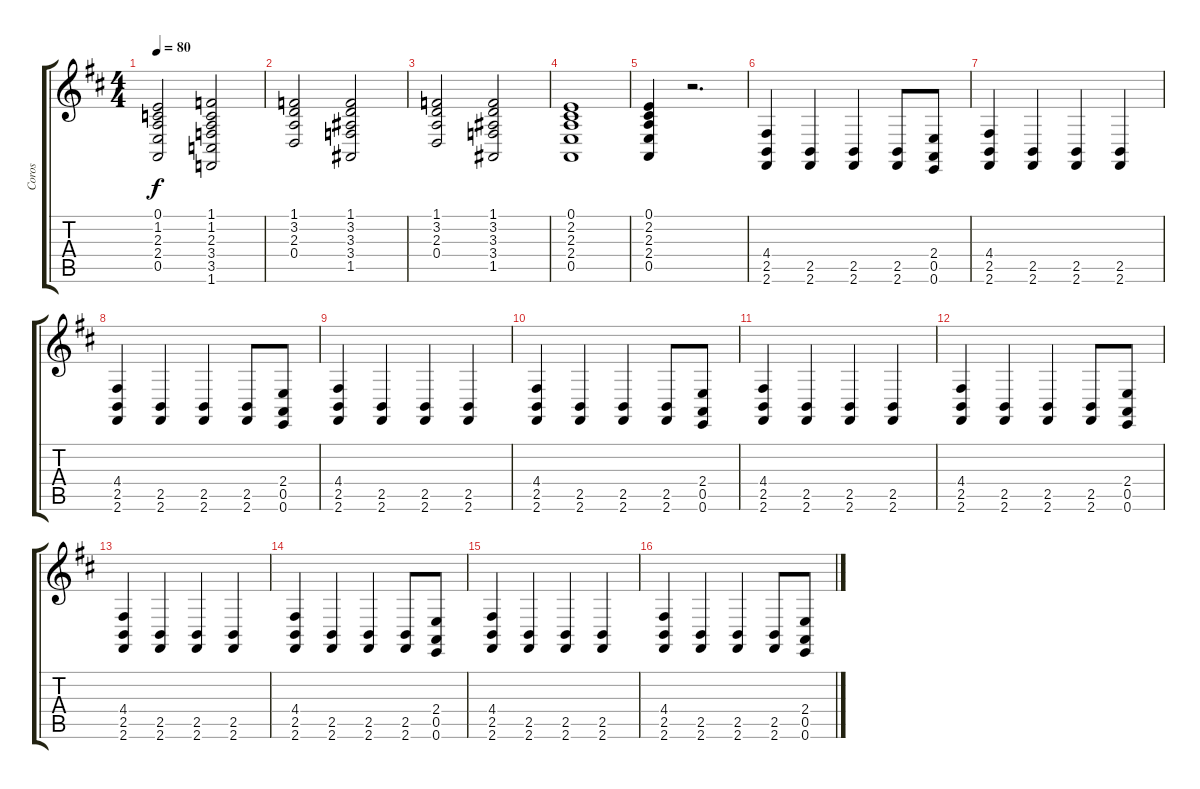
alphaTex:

\track ("Coros" "Coros") {instrument tremolostrings}
\staff {score tabs}
\tuning (E4 B3 G3 D3 A2 E2) {hide}
\ts (4 4)
\tempo 80
\clef g2
\ks d
(0.1 1.2 2.3 2.4 0.5).2{dy f} (1.1 1.2 2.3 3.4 3.5 1.6).2 |
(1.1 3.2 2.3 0.4).2 (1.1 3.2 3.3 3.4 1.5).2 |
(1.1 3.2 2.3 0.4).2 (1.1 3.2 3.3 3.4 1.5).2 |
(0.1 2.2 2.3 2.4 0.5).1 |
(0.1 2.2 2.3 2.4 0.5).4 r.2{d} |
(4.4 2.5 2.6).4 (2.5 2.6).4 (2.5 2.6).4 (2.5 2.6).8 (2.4 0.5 0.6).8 |
(4.4 2.5 2.6).4 (2.5 2.6).4 (2.5 2.6).4 (2.5 2.6).4 |
(4.4 2.5 2.6).4 (2.5 2.6).4 (2.5 2.6).4 (2.5 2.6).8 (2.4 0.5 0.6).8 |
(4.4 2.5 2.6).4 (2.5 2.6).4 (2.5 2.6).4 (2.5 2.6).4 |
(4.4 2.5 2.6).4 (2.5 2.6).4 (2.5 2.6).4 (2.5 2.6).8 (2.4 0.5 0.6).8 |
(4.4 2.5 2.6).4 (2.5 2.6).4 (2.5 2.6).4 (2.5 2.6).4 |
(4.4 2.5 2.6).4 (2.5 2.6).4 (2.5 2.6).4 (2.5 2.6).8 (2.4 0.5 0.6).8 |
(4.4 2.5 2.6).4 (2.5 2.6).4 (2.5 2.6).4 (2.5 2.6).4 |
(4.4 2.5 2.6).4{volume 0} (2.5 2.6).4 (2.5 2.6).4 (2.5 2.6).8 (2.4 0.5 0.6).8 |
(4.4 2.5 2.6).4 (2.5 2.6).4 (2.5 2.6).4 (2.5 2.6).4 |
(4.4 2.5 2.6).4 (2.5 2.6).4 (2.5 2.6).4 (2.5 2.6).8 (2.4 0.5 0.6).8
